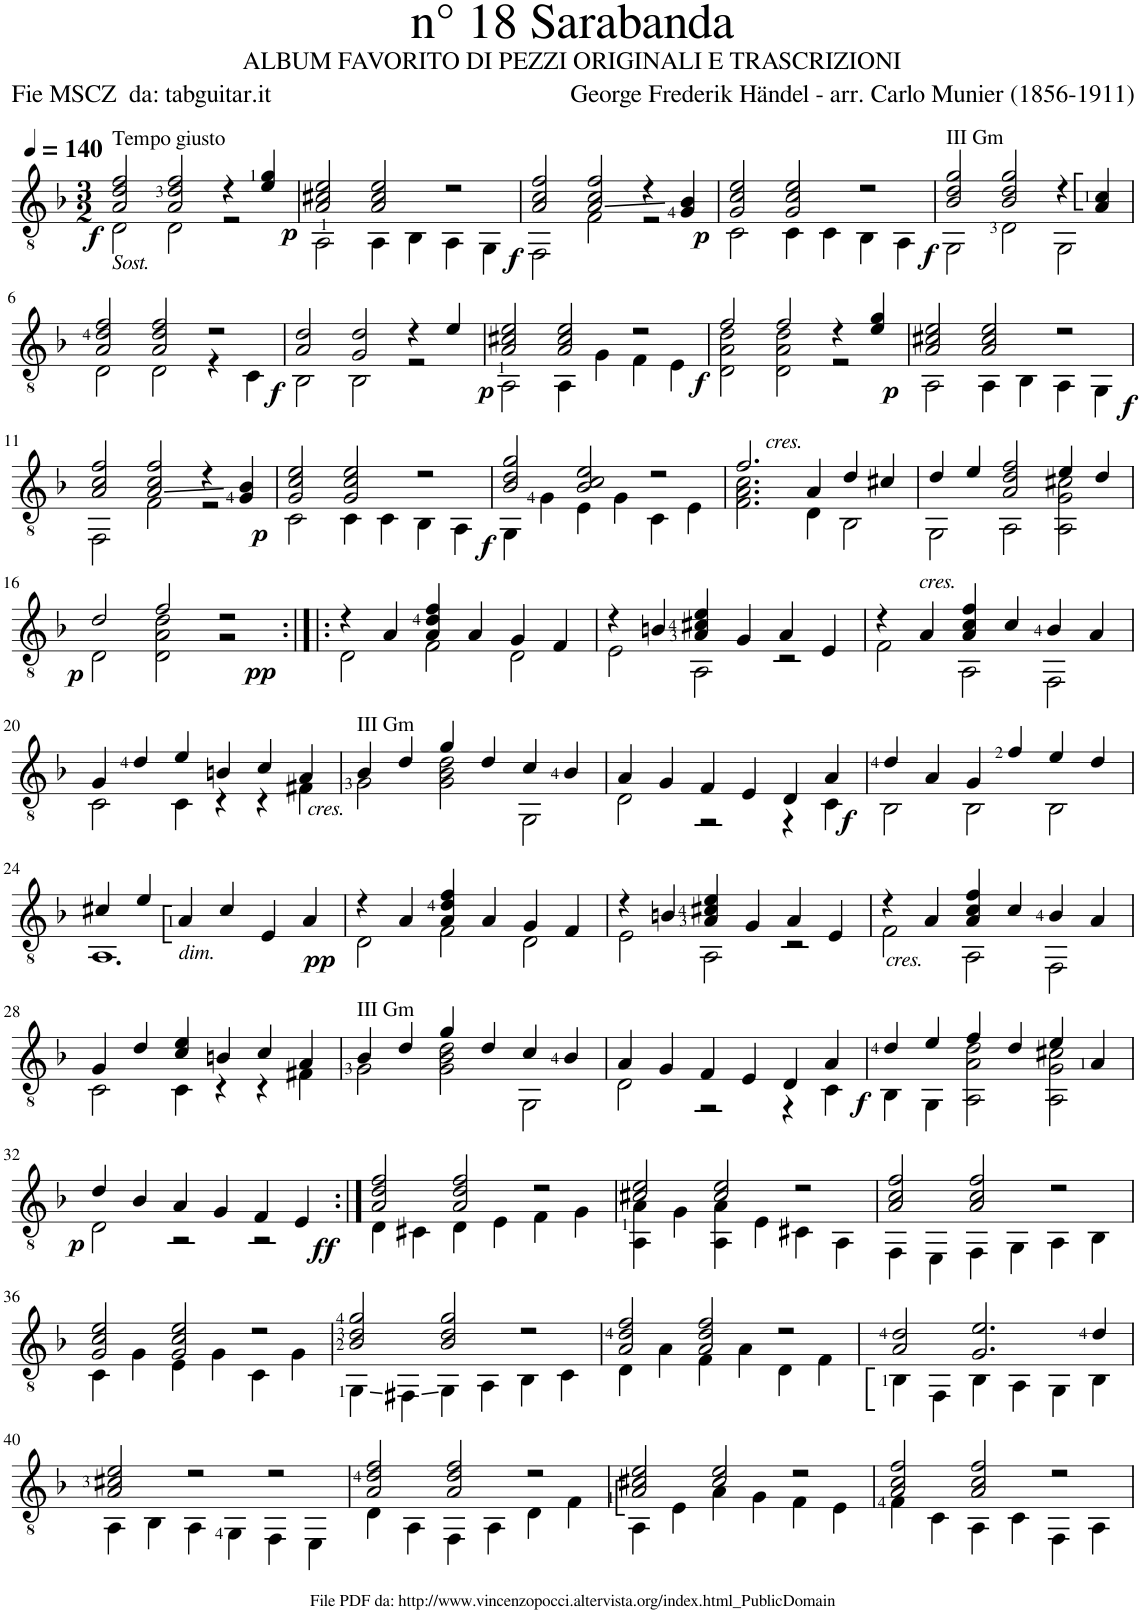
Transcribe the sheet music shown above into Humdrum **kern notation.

**kern	**dynam
*part1	*part1
*staff1	*staff1
*I"Guitar	*
*I'Guit.	*
*clefGv2	*
*k[b-]	*
*M3/2	*
*MM140	*
=1	=1
*^	*
!LO:TX:a:t=Tempo giusto	!	!
!LO:TX:b:i:t=Sost.	!	!
!	!	!LO:DY:b
2A/ 2d/ 2f/	2D\	f
2A/ 2d/ 2f/	2D\	.
4r	2r	.
!	!	!LO:DY:b
4e/ 4g/	.	p
=2	=2	=2
2A/ 2c#X/ 2e/	2AA\	.
2A/ 2c#/ 2e/	4AA\	.
.	4BB-\	.
2r	4AA\	.
!	!	!LO:DY:b
.	4GG\	f
=3	=3	=3
2A/ 2c/ 2f/	2FF\	.
2A/ 2c/ 2f/	2F\	.
4r	2r	.
!	!	!LO:DY:b
4G/ 4B-/	.	p
=4	=4	=4
2G/ 2c/ 2e/	2C\	.
2G/ 2c/ 2e/	4C\	.
.	4C\	.
2r	4BB-\	.
.	4AA\	.
=5	=5	=5
!LO:TX:a:t=III Gm	!	!
!	!	!LO:DY:b
2B-/ 2d/ 2g/	2GG\	f
2B-/ 2d/ 2g/	2D\	.
4r	2GG\	.
4A/:: 4c/::	.	.
!!LO:LB:g=z	!!
=6	=6	=6
2A/ 2d/ 2f/	2D\	.
2A/ 2d/ 2f/	2D\	.
2r	4r	.
!	!	!LO:DY:b
.	4C\	f
=7	=7	=7
2A/ 2d/	2BB-\	.
2G/ 2d/	2BB-\	.
4r	2r	.
4e/	.	.
=8	=8	=8
!	!	!LO:DY:b
2A/ 2c#X/ 2e/	2AA\	p
2A/ 2c#/ 2e/	4AA\	.
.	4G\	.
2r	4F\	.
!	!	!LO:DY:b
.	4E\	f
=9	=9	=9
2f/	2D\ 2A\ 2d\	.
2f/	2D\ 2A\ 2d\	.
4r	2r	.
!	!	!LO:DY:b
4e/ 4g/	.	p
=10	=10	=10
2A/ 2c#X/ 2e/	2AA\	.
2A/ 2c#/ 2e/	4AA\	.
.	4BB-\	.
2r	4AA\	.
!	!	!LO:DY:b
.	4GG\	f
!!LO:LB:g=z	!!
=11	=11	=11
2A/ 2c/ 2f/	2FF\	.
2A/ 2c/ 2f/	2F\	.
4r	2r	.
!	!	!LO:DY:b
4G/ 4B-/	.	p
=12	=12	=12
2G/ 2c/ 2e/	2C\	.
2G/ 2c/ 2e/	4C\	.
.	4C\	.
2r	4BB-\	.
!	!	!LO:DY:b
.	4AA\	f
=13	=13	=13
2B-/ 2d/ 2g/	4GG\	.
.	4G\	.
2B-/ 2c/ 2e/	4E\	.
.	4G\	.
2r	4C\	.
.	4E\	.
=14	=14	=14
!LO:TX:a:i:t=cres.	!	!
2.f/	2.F\ 2.A\ 2.c\	.
4A/	4D\	.
4d/	2BB-\	.
4c#X/	.	.
=15	=15	=15
4d/	2GG\	.
4e/	.	.
2A/ 2d/ 2f/	2AA\	.
4e/	2AA\ 2G\ 2c#X\	.
4d/	.	.
!!LO:LB:g=z	!!
=16	=16	=16
!	!	!LO:DY:b
2d/	2D\	p
2f/	2D\ 2A\ 2d\	.
!	!	!LO:DY:b
2r	2r	pp
=17:|!|:	=17:|!|:	=17:|!|:
4r	2D\	.
4A/	.	.
4A/ 4d/ 4f/	2F\	.
4A/	.	.
4G/	2D\	.
4F/	.	.
=18	=18	=18
4r	2E\	.
4Bn/	.	.
4A/ 4c#X/ 4e/	2AA\	.
4G/	.	.
4A/	2r	.
4E/	.	.
=19	=19	=19
4r	2F\	.
!LO:TX:a:i:t=cres.	!	!
4A/	.	.
4A/ 4c/ 4f/	2AA\	.
4c/	.	.
4B-/	2FF\	.
4A/	.	.
!!LO:LB:g=z	!!
=20	=20	=20
4G/	2C\	.
4d/	.	.
4e/	4C\	.
4Bn/	4r	.
4c/	4r	.
!LO:TX:b:i:t=cres.	!	!
4A/	4F#X\	.
=21	=21	=21
!LO:TX:a:t=III Gm	!	!
4B-/	2G\	.
4d/	.	.
4g/	2G\ 2B-\ 2d\	.
4d/	.	.
4c/	2GG\	.
4B-/	.	.
=22	=22	=22
4A/	2D\	.
4G/	.	.
4F/	2r	.
4E/	.	.
4D/	4r	.
!	!	!LO:DY:b
4A/	4C\	f
=23	=23	=23
4d/	2BB-\	.
4A/	.	.
4G/	2BB-\	.
4f/	.	.
4e/	2BB-\	.
4d/	.	.
!!LO:LB:g=z	!!
=24	=24	=24
4c#X/	1.AA	.
4e/	.	.
!LO:TX:b:i:t=dim.	!	!
4A::/	.	.
4c#/	.	.
4E/	.	.
!	!	!LO:DY:b
4A/	.	pp
=25	=25	=25
4r	2D\	.
4A/	.	.
4A/ 4d/ 4f/	2F\	.
4A/	.	.
4G/	2D\	.
4F/	.	.
=26	=26	=26
4r	2E\	.
4Bn/	.	.
4A/ 4c#X/ 4e/	2AA\	.
4G/	.	.
4A/	2r	.
4E/	.	.
=27	=27	=27
!LO:TX:b:i:t=cres.	!	!
4r	2F\	.
4A/	.	.
4A/ 4c/ 4f/	2AA\	.
4c/	.	.
4B-/	2FF\	.
4A/	.	.
!!LO:LB:g=z	!!
=28	=28	=28
4G/	2C\	.
4d/	.	.
4c/ 4e/	4C\	.
4Bn/	4r	.
4c/	4r	.
4A/	4F#X\	.
=29	=29	=29
!LO:TX:a:t=III Gm	!	!
4B-/	2G\	.
4d/	.	.
4g/	2G\ 2B-\ 2d\	.
4d/	.	.
4c/	2GG\	.
4B-/	.	.
=30	=30	=30
4A/	2D\	.
4G/	.	.
4F/	2r	.
4E/	.	.
4D/	4r	.
4A/	4C\	.
=31	=31	=31
!	!	!LO:DY:b
4d/	4BB-\	f
4e/	4GG\	.
4f/	2AA\ 2A\ 2d\	.
4d/	.	.
4e/	2AA\ 2G\ 2c#X\	.
4A/	.	.
!!LO:LB:g=z	!!
=32	=32	=32
!	!	!LO:DY:b
4d/	2D\	p
4B-/	.	.
4A/	2r	.
4G/	.	.
4F/	2r	.
!	!	!LO:DY:b
4E/	.	ff
=33:|!	=33:|!	=33:|!
2A/ 2d/ 2f/	4D\	.
.	4C#X\	.
2A/ 2d/ 2f/	4D\	.
.	4E\	.
2r	4F\	.
.	4G\	.
=34	=34	=34
2c#X/ 2e/	4AA\ 4A\	.
.	4G\	.
2c#/ 2e/	4AA\ 4A\	.
.	4E\	.
2r	4C#X\	.
.	4AA\	.
=35	=35	=35
2A/ 2c/ 2f/	4FF\	.
.	4EE\	.
2A/ 2c/ 2f/	4FF\	.
.	4GG\	.
2r	4AA\	.
.	4BB-\	.
!!LO:LB:g=z	!!
=36	=36	=36
2G/ 2c/ 2e/	4C\	.
.	4G\	.
2G/ 2c/ 2e/	4E\	.
.	4G\	.
2r	4C\	.
.	4G\	.
=37	=37	=37
2B-/ 2d/ 2g/	4GG\	.
.	4FF#X\	.
2B-/ 2d/ 2g/	4GG\	.
.	4AA\	.
2r	4BB-\	.
.	4C\	.
=38	=38	=38
2A/ 2d/ 2f/	4D\	.
.	4A\	.
2A/ 2d/ 2f/	4F\	.
.	4A\	.
2r	4D\	.
.	4F\	.
=39	=39	=39
2A/ 2d/	4BB-::\	.
.	4FF\	.
2.G/ 2.e/	4BB-\	.
.	4AA\	.
.	4GG\	.
4d/	4BB-\	.
!!LO:LB:g=z	!!
=40	=40	=40
2A/ 2c#X/ 2e/	4AA\	.
.	4BB-\	.
2r	4AA\	.
.	4GG\	.
2r	4FF\	.
.	4EE\	.
=41	=41	=41
2A/ 2d/ 2f/	4D\	.
.	4AA\	.
2A/ 2d/ 2f/	4FF\	.
.	4AA\	.
2r	4D\	.
.	4F\	.
=42	=42	=42
2A/:: 2c#X/:: 2e/::	4AA\	.
.	4E\	.
2c#/ 2e/	4A\	.
.	4G\	.
2r	4F\	.
.	4E\	.
=43	=43	=43
2A/ 2c/ 2f/	4F\	.
.	4C\	.
2A/ 2c/ 2f/	4AA\	.
.	4C\	.
2r	4FF\	.
.	4AA\	.
*v	*v	*
=	=
*-	*-
